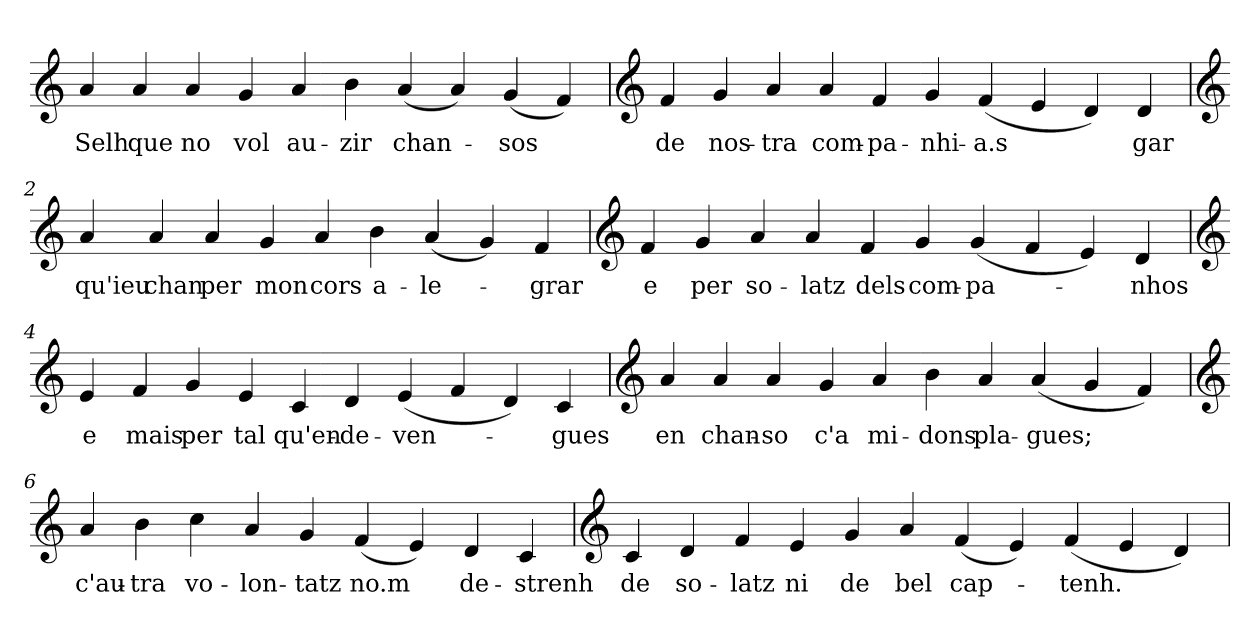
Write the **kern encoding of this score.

**kern	**text
*part1	*part1
*staff1	*staff1
*clefG2	*
=	=
4a	Selh
4a	que
4a	no
4g	vol
4a	au-
4b	-zir
(4a	chan-
4a)	.
(4g	-sos
4f)	.
=1	=1
*clefG2	*
4f	de
4g	nos-
4a	-tra
4a	com-
4f	-pa-
4g	-nhi-
(4f	-a.s
4e	.
4d)	.
4d	gar
=2	=2
*clefG2	*
4a	qu'ieu
4a	chan
4a	per
4g	mon
4a	cors
4b	a-
(4a	-le-
4g)	.
4f	-grar
=3	=3
*clefG2	*
4f	e
4g	per
4a	so-
4a	-latz
4f	dels
4g	com-
(4g	-pa-
4f	.
4e)	.
4d	-nhos
=4	=4
*clefG2	*
4e	e
4f	mais
4g	per
4e	tal
4c	qu'en-
4d	-de-
(4e	-ven-
4f	.
4d)	.
4c	-gues
=5	=5
*clefG2	*
4a	en
4a	chan-
4a	-so
4g	c'a
4a	mi-
4b	-dons
4a	pla-
(4a	-gues;
4g	.
4f)	.
=6	=6
*clefG2	*
4a	c'au-
4b	-tra
4cc	vo-
4a	-lon-
4g	-tatz
(4f	no.m
4e)	.
4d	de-
4c	-strenh
=7	=7
*clefG2	*
4c	de
4d	so-
4f	-latz
4e	ni
4g	de
4a	bel
(4f	cap-
4e)	.
(4f	-tenh.
4e	.
4d)	.
=	=
*-	*-
